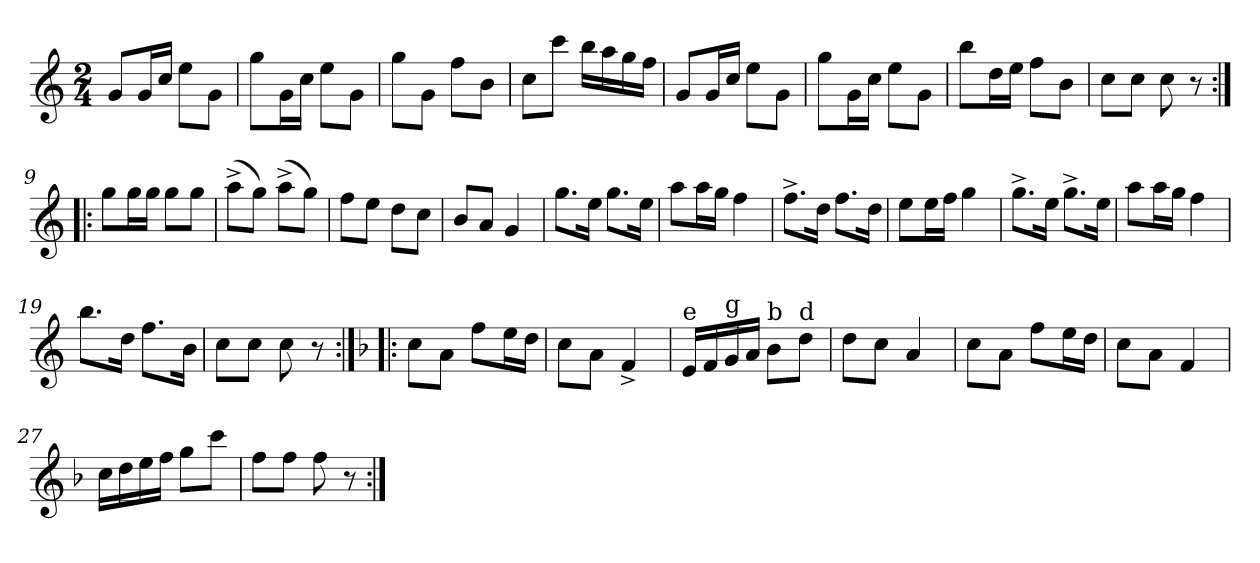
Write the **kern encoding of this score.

**kern
*part1
*staff1
*clefG2
*k[]
*M2/4
=1
8g/L
16g/L
16cc/JJ
8ee\L
8g\J
=2
8gg\L
16g\L
16cc\JJ
8ee\L
8g\J
=3
8gg\L
8g\J
8ff\L
8b\J
=4
8cc\L
8ccc\J
16bb\LL
16aa\
16gg\
16ff\JJ
=5
8g/L
16g/L
16cc/JJ
8ee\L
8g\J
=6
8gg\L
16g\L
16cc\JJ
8ee\L
8g\J
=7
8bb\L
16dd\L
16ee\JJ
8ff\L
8b\J
=8
8cc\L
8cc\J
8cc\
8r
=9:|!|:
8gg\L
16gg\L
16gg\JJ
8gg\L
8gg\J
!!LO:LB:g=z
=10
(>8aa^\L
8gg\J)
(>8aa^\L
8gg\J)
=11
8ff\L
8ee\J
8dd\L
8cc\J
=12
8b/L
8a/J
4g/
=13
8.gg\L
16ee\Jk
8.gg\L
16ee\Jk
=14
8aa\L
16aa\L
16gg\JJ
4ff\
=15
8.ff^\L
16dd\Jk
8.ff\L
16dd\Jk
=16
8ee\L
16ee\L
16ff\JJ
4gg\
=17
8.gg^\L
16ee\Jk
8.gg^\L
16ee\Jk
=18
8aa\L
16aa\L
16gg\JJ
4ff\
=19
8.bb\L
16dd\Jk
8.ff\L
16b\Jk
!!LO:LB:g=z
=20
8cc\L
8cc\J
8cc\
8r
=21:|!|:
*k[b-]
*F:
8cc\L
8a\J
8ff\L
16ee\L
16dd\JJ
=22
8cc\L
8a\J
4f^/
=23
!LO:TX:a:t=e
16e/LL
16f/
!LO:TX:a:t=g
16g/
16a/JJ
!LO:TX:a:t=b
8b-\L
!LO:TX:a:t=d
8dd\J
=24
8dd\L
8cc\J
4a/
=25
8cc\L
8a\J
8ff\L
16ee\L
16dd\JJ
=26
8cc\L
8a\J
4f/
=27
16cc\LL
16dd\
16ee\
16ff\JJ
8gg\L
8ccc\J
=28
8ff\L
8ff\J
8ff\
8r
=:|!
*-
